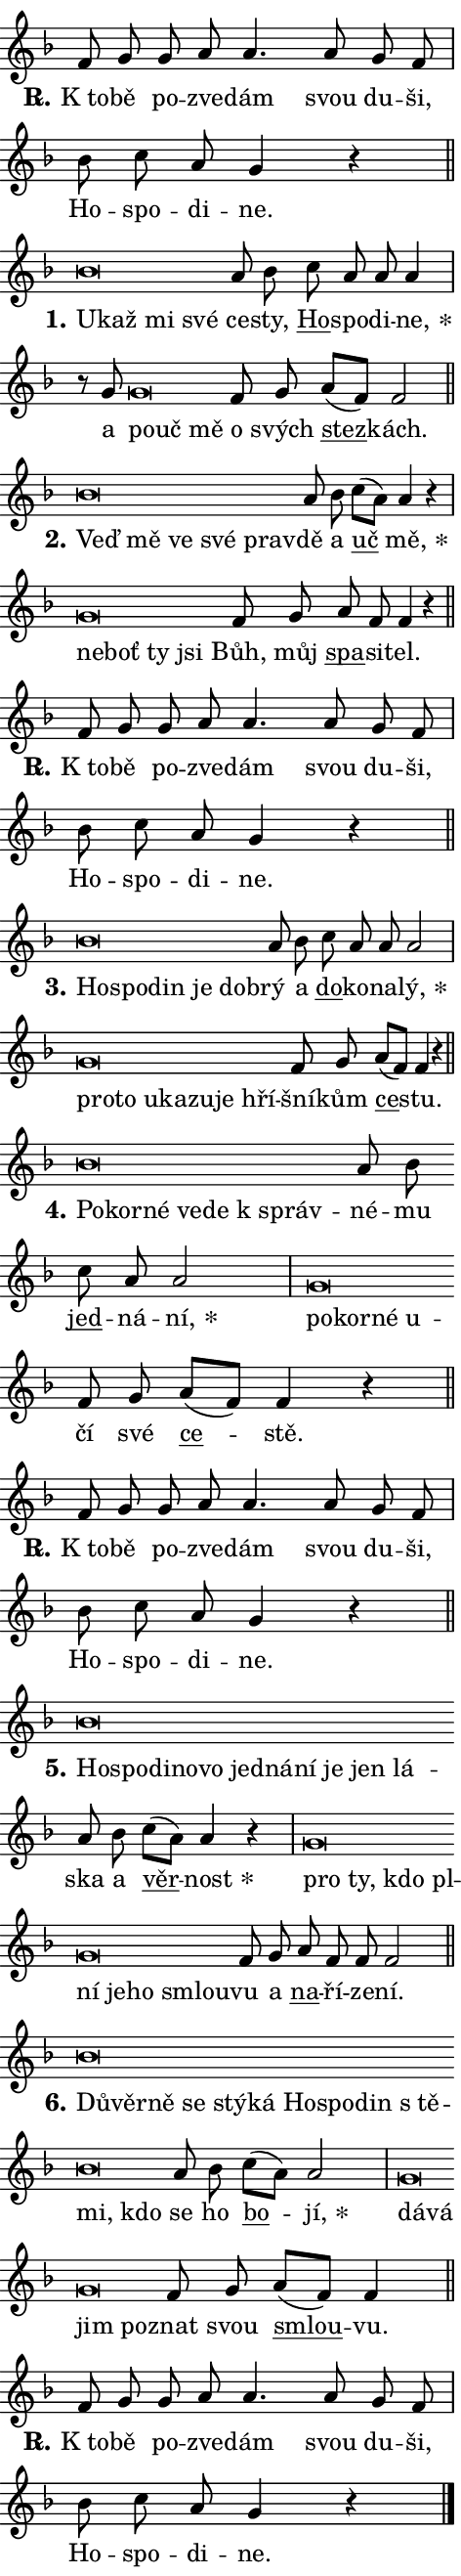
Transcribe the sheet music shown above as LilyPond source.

\version "2.24.0"
\header { tagline = "" }
\paper {
  indent = 0\cm
  top-margin = 0\cm
  right-margin = 0.13\cm % to fit lyric hyphens
  bottom-margin = 0\cm
  left-margin = 0\cm
  paper-width = 8\cm
  page-breaking = #ly:one-page-breaking
  system-system-spacing.basic-distance = #11
  score-system-spacing.basic-distance = #11
  ragged-last = ##f
}


%% Author: Thomas Morley
%% https://lists.gnu.org/archive/html/lilypond-user/2020-05/msg00002.html
#(define (line-position grob)
"Returns position of @var[grob} in current system:
   @code{'start}, if at first time-step
   @code{'end}, if at last time-step
   @code{'middle} otherwise
"
  (let* ((col (ly:item-get-column grob))
         (ln (ly:grob-object col 'left-neighbor))
         (rn (ly:grob-object col 'right-neighbor))
         (col-to-check-left (if (ly:grob? ln) ln col))
         (col-to-check-right (if (ly:grob? rn) rn col))
         (break-dir-left
           (and
             (ly:grob-property col-to-check-left 'non-musical #f)
             (ly:item-break-dir col-to-check-left)))
         (break-dir-right
           (and
             (ly:grob-property col-to-check-right 'non-musical #f)
             (ly:item-break-dir col-to-check-right))))
        (cond ((eqv? 1 break-dir-left) 'start)
              ((eqv? -1 break-dir-right) 'end)
              (else 'middle))))

#(define (tranparent-at-line-position vctor)
  (lambda (grob)
  "Relying on @code{line-position} select the relevant enry from @var{vctor}.
Used to determine transparency,"
    (case (line-position grob)
      ((end) (not (vector-ref vctor 0)))
      ((middle) (not (vector-ref vctor 1)))
      ((start) (not (vector-ref vctor 2))))))

noteHeadBreakVisibility =
#(define-music-function (break-visibility)(vector?)
"Makes @code{NoteHead}s transparent relying on @var{break-visibility}"
#{
  \override NoteHead.transparent =
    #(tranparent-at-line-position break-visibility)
#})

#(define delete-ledgers-for-transparent-note-heads
  (lambda (grob)
    "Reads whether a @code{NoteHead} is transparent.
If so this @code{NoteHead} is removed from @code{'note-heads} from
@var{grob}, which is supposed to be @code{LedgerLineSpanner}.
As a result ledgers are not printed for this @code{NoteHead}"
    (let* ((nhds-array (ly:grob-object grob 'note-heads))
           (nhds-list
             (if (ly:grob-array? nhds-array)
                 (ly:grob-array->list nhds-array)
                 '()))
           ;; Relies on the transparent-property being done before
           ;; Staff.LedgerLineSpanner.after-line-breaking is executed.
           ;; This is fragile ...
           (to-keep
             (remove
               (lambda (nhd)
                 (ly:grob-property nhd 'transparent #f))
               nhds-list)))
      ;; TODO find a better method to iterate over grob-arrays, similiar
      ;; to filter/remove etc for lists
      ;; For now rebuilt from scratch
      (set! (ly:grob-object grob 'note-heads)  '())
      (for-each
        (lambda (nhd)
          (ly:pointer-group-interface::add-grob grob 'note-heads nhd))
        to-keep))))

squashNotes = {
  \override NoteHead.X-extent = #'(-0.2 . 0.2)
  \override NoteHead.Y-extent = #'(-0.75 . 0)
  \override NoteHead.stencil =
    #(lambda (grob)
       (let ((pos (ly:grob-property grob 'staff-position)))
         (begin
           (if (< pos -7) (display "ERROR: Lower brevis then expected\n") (display ""))
           (if (<= pos -6) ly:text-interface::print ly:note-head::print))))
}
unSquashNotes = {
  \revert NoteHead.X-extent
  \revert NoteHead.Y-extent
  \revert NoteHead.stencil
}

hideNotes = \noteHeadBreakVisibility #begin-of-line-visible
unHideNotes = \noteHeadBreakVisibility #all-visible

% work-around for resetting accidentals
% https://lilypond.org/doc/v2.23/Documentation/notation/displaying-rhythms#unmetered-music
cadenzaMeasure = {
  \cadenzaOff
  \partial 1024 s1024
  \cadenzaOn
}

#(define-markup-command (accent layout props text) (markup?)
  "Underline accented syllable"
  (interpret-markup layout props
    #{\markup \override #'(offset . 4.3) \underline { #text }#}))

responsum = \markup \concat {
  "R" \hspace #-1.05 \path #0.1 #'((moveto 0 0.07) (lineto 0.9 0.8)) \hspace #0.05 "."
}

spaceSize = #0.6828661417322834 % exact space size for TeX Gyre Schola

\layout {
  \context {
    \Staff
    \remove "Time_signature_engraver"
    \override LedgerLineSpanner.after-line-breaking = #delete-ledgers-for-transparent-note-heads
  }
  \context {
    \Lyrics {
      \override LyricSpace.minimum-distance = \spaceSize
      \override LyricText.font-name = #"TeX Gyre Schola"
      \override LyricText.font-size = 1
      \override StanzaNumber.font-name = #"TeX Gyre Schola Bold"
      \override StanzaNumber.font-size = 1
    }
  }
  \context {
    \Score 
    \override NoteHead.text =
      #(lambda (grob) 
        (let ((pos (ly:grob-property grob 'staff-position)))
          #{\markup {
            \combine
              \halign #-0.55 \raise #(if (= pos -6) 0 0.5) \override #'(thickness . 2) \draw-line #'(3.2 . 0)
              \musicglyph "noteheads.sM1"
          }#}))
  }
}

% magnetic-lyrics.ily
%
%   written by
%     Jean Abou Samra <jean@abou-samra.fr>
%     Werner Lemberg <wl@gnu.org>
%
%   adapted by
%     Jiri Hon <jiri.hon@gmail.com>
%
% Version 2022-Apr-15

% https://www.mail-archive.com/lilypond-user@gnu.org/msg149350.html

#(define (Left_hyphen_pointer_engraver context)
   "Collect syllable-hyphen-syllable occurrences in lyrics and store
them in properties.  This engraver only looks to the left.  For
example, if the lyrics input is @code{foo -- bar}, it does the
following.

@itemize @bullet
@item
Set the @code{text} property of the @code{LyricHyphen} grob between
@q{foo} and @q{bar} to @code{foo}.

@item
Set the @code{left-hyphen} property of the @code{LyricText} grob with
text @q{foo} to the @code{LyricHyphen} grob between @q{foo} and
@q{bar}.
@end itemize

Use this auxiliary engraver in combination with the
@code{lyric-@/text::@/apply-@/magnetic-@/offset!} hook."
   (let ((hyphen #f)
         (text #f))
     (make-engraver
      (acknowledgers
       ((lyric-syllable-interface engraver grob source-engraver)
        (set! text grob)))
      (end-acknowledgers
       ((lyric-hyphen-interface engraver grob source-engraver)
        ;(when (not (grob::has-interface grob 'lyric-space-interface))
          (set! hyphen grob)));)
      ((stop-translation-timestep engraver)
       (when (and text hyphen)
         (ly:grob-set-object! text 'left-hyphen hyphen))
       (set! text #f)
       (set! hyphen #f)))))

#(define (lyric-text::apply-magnetic-offset! grob)
   "If the space between two syllables is less than the value in
property @code{LyricText@/.details@/.squash-threshold}, move the right
syllable to the left so that it gets concatenated with the left
syllable.

Use this function as a hook for
@code{LyricText@/.after-@/line-@/breaking} if the
@code{Left_@/hyphen_@/pointer_@/engraver} is active."
   (let ((hyphen (ly:grob-object grob 'left-hyphen #f)))
     (when hyphen
       (let ((left-text (ly:spanner-bound hyphen LEFT)))
         (when (grob::has-interface left-text 'lyric-syllable-interface)
           (let* ((common (ly:grob-common-refpoint grob left-text X))
                  (this-x-ext (ly:grob-extent grob common X))
                  (left-x-ext
                   (begin
                     ;; Trigger magnetism for left-text.
                     (ly:grob-property left-text 'after-line-breaking)
                     (ly:grob-extent left-text common X)))
                  ;; `delta` is the gap width between two syllables.
                  (delta (- (interval-start this-x-ext)
                            (interval-end left-x-ext)))
                  (details (ly:grob-property grob 'details))
                  (threshold (assoc-get 'squash-threshold details 0.2)))
             (when (< delta threshold)
               (let* (;; We have to manipulate the input text so that
                      ;; ligatures crossing syllable boundaries are not
                      ;; disabled.  For languages based on the Latin
                      ;; script this is essentially a beautification.
                      ;; However, for non-Western scripts it can be a
                      ;; necessity.
                      (lt (ly:grob-property left-text 'text))
                      (rt (ly:grob-property grob 'text))
                      (is-space (grob::has-interface hyphen 'lyric-space-interface))
                      (space (if is-space " " ""))
                      (extra-delta (if is-space spaceSize 0))
                      ;; Append new syllable.
                      (ltrt-space (if (and (string? lt) (string? rt))
                                (string-append lt space rt)
                                (make-concat-markup (list lt space rt))))
                      ;; Right-align `ltrt` to the right side.
                      (ltrt-space-markup (grob-interpret-markup
                               grob
                               (make-translate-markup
                                (cons (interval-length this-x-ext) 0)
                                (make-right-align-markup ltrt-space)))))
                 (begin
                   ;; Don't print `left-text`.
                   (ly:grob-set-property! left-text 'stencil #f)
                   ;; Set text and stencil (which holds all collected
                   ;; syllables so far) and shift it to the left.
                   (ly:grob-set-property! grob 'text ltrt-space)
                   (ly:grob-set-property! grob 'stencil ltrt-space-markup)
                   (ly:grob-translate-axis! grob (- (- delta extra-delta)) X))))))))))


#(define (lyric-hyphen::displace-bounds-first grob)
   ;; Make very sure this callback isn't triggered too early.
   (let ((left (ly:spanner-bound grob LEFT))
         (right (ly:spanner-bound grob RIGHT)))
     (ly:grob-property left 'after-line-breaking)
     (ly:grob-property right 'after-line-breaking)
     (ly:lyric-hyphen::print grob)))

squashThreshold = #0.4

\layout {
  \context {
    \Lyrics
    \consists #Left_hyphen_pointer_engraver
    \override LyricText.after-line-breaking =
      #lyric-text::apply-magnetic-offset!
    \override LyricHyphen.stencil = #lyric-hyphen::displace-bounds-first
    \override LyricText.details.squash-threshold = \squashThreshold
    \override LyricHyphen.minimum-distance = 0
    \override LyricHyphen.minimum-length = \squashThreshold
  }
}

squashText = \override LyricText.details.squash-threshold = 9999
unSquashText = \override LyricText.details.squash-threshold = \squashThreshold

leftText = \override LyricText.self-alignment-X = #LEFT
unLeftText = \revert LyricText.self-alignment-X

starOffset = #(lambda (grob) 
                (let ((x_offset (ly:self-alignment-interface::aligned-on-x-parent grob)))
                  (if (= x_offset 0) 0 (+ x_offset 1.2))))

star = #(define-music-function (syllable)(string?)
"Append star separator at the end of a syllable"
#{
  \once \override LyricText.X-offset = #starOffset
  \lyricmode { \markup {
    #syllable
    \override #'((font-name . "TeX Gyre Schola Bold")) \hspace #0.2 \lower #0.65 \larger "*"
  } }
#})

starAccent = #(define-music-function (syllable)(string?)
"Append star separator at the end of a syllable and make accent"
#{
  \once \override LyricText.X-offset = #starOffset
  \lyricmode { \markup {
    \accent #syllable
    \override #'((font-name . "TeX Gyre Schola Bold")) \hspace #0.2 \lower #0.65 \larger "*"
  } }
#})

breath = #(define-music-function (syllable)(string?)
"Append breathing indicator at the end of a syllable"
#{
  \lyricmode { \markup { #syllable "+" } }
#})

optionalBreath = #(define-music-function (syllable)(string?)
"Append optional breathing indicator at the end of a syllable"
#{
  \lyricmode { \markup { #syllable "(+)" } }
#})


\score {
    <<
        \new Voice = "melody" { \cadenzaOn \key f \major \relative { f'8 g g a a4. a8 g f \cadenzaMeasure \bar "|" bes c a g4 r \cadenzaMeasure \bar "||" \break } }
        \new Lyrics \lyricsto "melody" { \lyricmode { \set stanza = \responsum
"K to" -- bě po -- zve -- dám svou du -- ši, Ho -- spo -- di -- ne. } }
    >>
    \layout {}
}

\score {
    <<
        \new Voice = "melody" { \cadenzaOn \key f \major \relative { \squashNotes bes'\breve*1/16 \hideNotes \breve*1/16 \bar "" \breve*1/16 \breve*1/16 \bar "" \unHideNotes \unSquashNotes a8 bes \bar "" c a a a4 \cadenzaMeasure \bar "|" r8 g \squashNotes g\breve*1/16 \hideNotes \breve*1/16 \breve*1/16 \bar "" \unHideNotes \unSquashNotes f8 g \bar "" a[( f)] f2 \cadenzaMeasure \bar "||" \break } }
        \new Lyrics \lyricsto "melody" { \lyricmode { \set stanza = "1."
\leftText U -- \squashText kaž mi své \unLeftText \unSquashText ce -- sty, \markup \accent Ho -- spo -- di -- \star ne, a \leftText po -- \squashText uč mě \unLeftText \unSquashText o svých \markup \accent stez -- kách. } }
    >>
    \layout {}
}

\score {
    <<
        \new Voice = "melody" { \cadenzaOn \key f \major \relative { \squashNotes bes'\breve*1/16 \hideNotes \breve*1/16 \bar "" \breve*1/16 \bar "" \breve*1/16 \breve*1/16 \bar "" \unHideNotes \unSquashNotes a8 bes \bar "" c[( a)] a4 r \cadenzaMeasure \bar "|" \squashNotes g\breve*1/16 \hideNotes \breve*1/16 \bar "" \breve*1/16 \breve*1/16 \bar "" \unHideNotes \unSquashNotes f8 g \bar "" a f f4 r \cadenzaMeasure \bar "||" \break } }
        \new Lyrics \lyricsto "melody" { \lyricmode { \set stanza = "2."
\leftText Veď \squashText mě ve své prav -- \unLeftText \unSquashText dě a \markup \accent uč \star mě, \leftText ne -- \squashText boť ty jsi \unLeftText \unSquashText Bůh, můj \markup \accent spa -- si -- tel. } }
    >>
    \layout {}
}

\score {
    <<
        \new Voice = "melody" { \cadenzaOn \key f \major \relative { f'8 g g a a4. a8 g f \cadenzaMeasure \bar "|" bes c a g4 r \cadenzaMeasure \bar "||" \break } }
        \new Lyrics \lyricsto "melody" { \lyricmode { \set stanza = \responsum
"K to" -- bě po -- zve -- dám svou du -- ši, Ho -- spo -- di -- ne. } }
    >>
    \layout {}
}

\score {
    <<
        \new Voice = "melody" { \cadenzaOn \key f \major \relative { \squashNotes bes'\breve*1/16 \hideNotes \breve*1/16 \bar "" \breve*1/16 \bar "" \breve*1/16 \breve*1/16 \bar "" \unHideNotes \unSquashNotes a8 bes \bar "" c a a a2 \cadenzaMeasure \bar "|" \squashNotes g\breve*1/16 \hideNotes \breve*1/16 \bar "" \breve*1/16 \bar "" \breve*1/16 \bar "" \breve*1/16 \bar "" \breve*1/16 \breve*1/16 \bar "" \unHideNotes \unSquashNotes f8 g \bar "" a[( f)] f4 r \cadenzaMeasure \bar "||" \break } }
        \new Lyrics \lyricsto "melody" { \lyricmode { \set stanza = "3."
\leftText Ho -- \squashText spo -- din je dob -- \unLeftText \unSquashText rý a \markup \accent do -- ko -- na -- \star lý, \leftText pro -- \squashText to u -- ka -- zu -- je hří -- \unLeftText \unSquashText šní -- kům \markup \accent ce -- stu. } }
    >>
    \layout {}
}

\score {
    <<
        \new Voice = "melody" { \cadenzaOn \key f \major \relative { \squashNotes bes'\breve*1/16 \hideNotes \breve*1/16 \bar "" \breve*1/16 \bar "" \breve*1/16 \bar "" \breve*1/16 \breve*1/16 \bar "" \unHideNotes \unSquashNotes a8 bes \bar "" c a a2 \cadenzaMeasure \bar "|" \squashNotes g\breve*1/16 \hideNotes \breve*1/16 \bar "" \breve*1/16 \breve*1/16 \bar "" \unHideNotes \unSquashNotes f8 g \bar "" a[( f)] f4 r \cadenzaMeasure \bar "||" \break } }
        \new Lyrics \lyricsto "melody" { \lyricmode { \set stanza = "4."
\leftText Po -- \squashText kor -- né ve -- de "k správ" -- \unLeftText \unSquashText né -- mu \markup \accent jed -- ná -- \star ní, \leftText po -- \squashText kor -- né u -- \unLeftText \unSquashText čí své \markup \accent ce -- stě. } }
    >>
    \layout {}
}

\score {
    <<
        \new Voice = "melody" { \cadenzaOn \key f \major \relative { f'8 g g a a4. a8 g f \cadenzaMeasure \bar "|" bes c a g4 r \cadenzaMeasure \bar "||" \break } }
        \new Lyrics \lyricsto "melody" { \lyricmode { \set stanza = \responsum
"K to" -- bě po -- zve -- dám svou du -- ši, Ho -- spo -- di -- ne. } }
    >>
    \layout {}
}

\score {
    <<
        \new Voice = "melody" { \cadenzaOn \key f \major \relative { \squashNotes bes'\breve*1/16 \hideNotes \breve*1/16 \bar "" \breve*1/16 \bar "" \breve*1/16 \bar "" \breve*1/16 \bar "" \breve*1/16 \bar "" \breve*1/16 \bar "" \breve*1/16 \bar "" \breve*1/16 \bar "" \breve*1/16 \breve*1/16 \bar "" \unHideNotes \unSquashNotes a8 bes \bar "" c[( a)] a4 r \cadenzaMeasure \bar "|" \squashNotes g\breve*1/16 \hideNotes \breve*1/16 \bar "" \breve*1/16 \bar "" \breve*1/16 \bar "" \breve*1/16 \bar "" \breve*1/16 \bar "" \breve*1/16 \breve*1/16 \bar "" \unHideNotes \unSquashNotes f8 g \bar "" a f f f2 \cadenzaMeasure \bar "||" \break } }
        \new Lyrics \lyricsto "melody" { \lyricmode { \set stanza = "5."
\leftText Ho -- \squashText spo -- di -- no -- vo jed -- ná -- ní je jen lá -- \unLeftText \unSquashText ska a \markup \accent věr -- \star nost \leftText pro \squashText ty, kdo pl -- ní je -- ho smlou -- \unLeftText \unSquashText vu a \markup \accent na -- ří -- ze -- ní. } }
    >>
    \layout {}
}

\score {
    <<
        \new Voice = "melody" { \cadenzaOn \key f \major \relative { \squashNotes bes'\breve*1/16 \hideNotes \breve*1/16 \bar "" \breve*1/16 \bar "" \breve*1/16 \bar "" \breve*1/16 \bar "" \breve*1/16 \bar "" \breve*1/16 \bar "" \breve*1/16 \bar "" \breve*1/16 \bar "" \breve*1/16 \bar "" \breve*1/16 \breve*1/16 \bar "" \unHideNotes \unSquashNotes a8 bes \bar "" c[( a)] a2 \cadenzaMeasure \bar "|" \squashNotes g\breve*1/16 \hideNotes \breve*1/16 \bar "" \breve*1/16 \breve*1/16 \bar "" \unHideNotes \unSquashNotes f8 g \bar "" a[( f)] f4 \cadenzaMeasure \bar "||" \break } }
        \new Lyrics \lyricsto "melody" { \lyricmode { \set stanza = "6."
\leftText Dů -- \squashText věr -- ně se stý -- ká Ho -- spo -- din "s tě" -- mi, kdo \unLeftText \unSquashText se ho \markup \accent bo -- \star jí, \leftText dá -- \squashText vá jim po -- \unLeftText \unSquashText znat svou \markup \accent smlou -- vu. } }
    >>
    \layout {}
}

\score {
    <<
        \new Voice = "melody" { \cadenzaOn \key f \major \relative { f'8 g g a a4. a8 g f \cadenzaMeasure \bar "|" bes c a g4 r \cadenzaMeasure \bar "||" \break } \bar "|." }
        \new Lyrics \lyricsto "melody" { \lyricmode { \set stanza = \responsum
"K to" -- bě po -- zve -- dám svou du -- ši, Ho -- spo -- di -- ne. } }
    >>
    \layout {}
}
